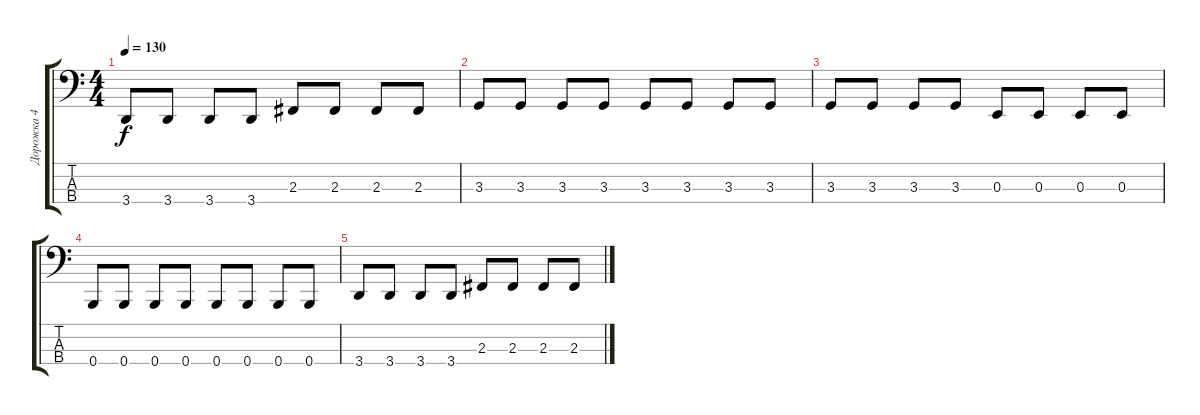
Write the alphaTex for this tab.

\track ("Дорожка 4" "Дорожка 4") {instrument electricbassfinger}
\staff {score tabs}
\tuning (D2 A1 E1 B0) {hide}
\ts (4 4)
\tempo 130
\clef f4
\ks c
3.4.8{dy f} 3.4.8 3.4.8 3.4.8 2.3.8 2.3.8 2.3.8 2.3.8 |
3.3.8 3.3.8 3.3.8 3.3.8 3.3.8 3.3.8 3.3.8 3.3.8 |
3.3.8 3.3.8 3.3.8 3.3.8 0.3.8 0.3.8 0.3.8 0.3.8 |
0.4.8 0.4.8 0.4.8 0.4.8 0.4.8 0.4.8 0.4.8 0.4.8 |
3.4.8 3.4.8 3.4.8 3.4.8 2.3.8 2.3.8 2.3.8 2.3.8
